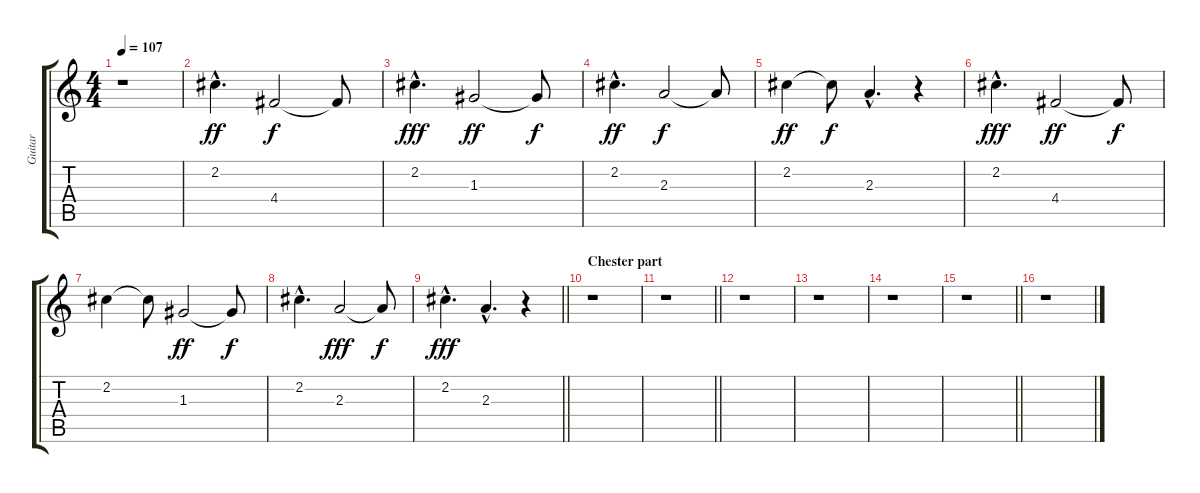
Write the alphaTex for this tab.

\track ("Guitar" "Guitar") {instrument acousticguitarnylon}
\staff {score tabs}
\tuning (E4 B3 G3 D3 A2 E2) {hide}
\ts (4 4)
\tempo 107
\clef g2
\ks c
r.1{dy fff} |
2.2{hac}.4{d dy ff} 4.4.2{dy f} 4.4{t}.8 |
2.2{hac}.4{d dy fff} 1.3.2{dy ff} 1.3{t}.8{dy f} |
2.2{hac}.4{d dy ff} 2.3.2{dy f} 2.3{t}.8 |
2.2.4{dy ff} 2.2{t}.8{dy f} 2.3{hac}.4{d} r.4 |
2.2{hac}.4{d dy fff} 4.4.2{dy ff} 4.4{t}.8{dy f} |
2.2.4 2.2{t}.8 1.3.2{dy ff} 1.3{t}.8{dy f} |
2.2{hac}.4{d} 2.3.2{dy fff} 2.3{t}.8{dy f} |
\barLineRight lightlight
2.2{hac}.4{d dy fff} 2.3{hac}.4{d} r.4 |
\section ("" "Chester part")
r.1 |
\barLineRight lightlight
r.1 |
r.1 |
r.1 |
r.1 |
\barLineRight lightlight
r.1 |
r.1
